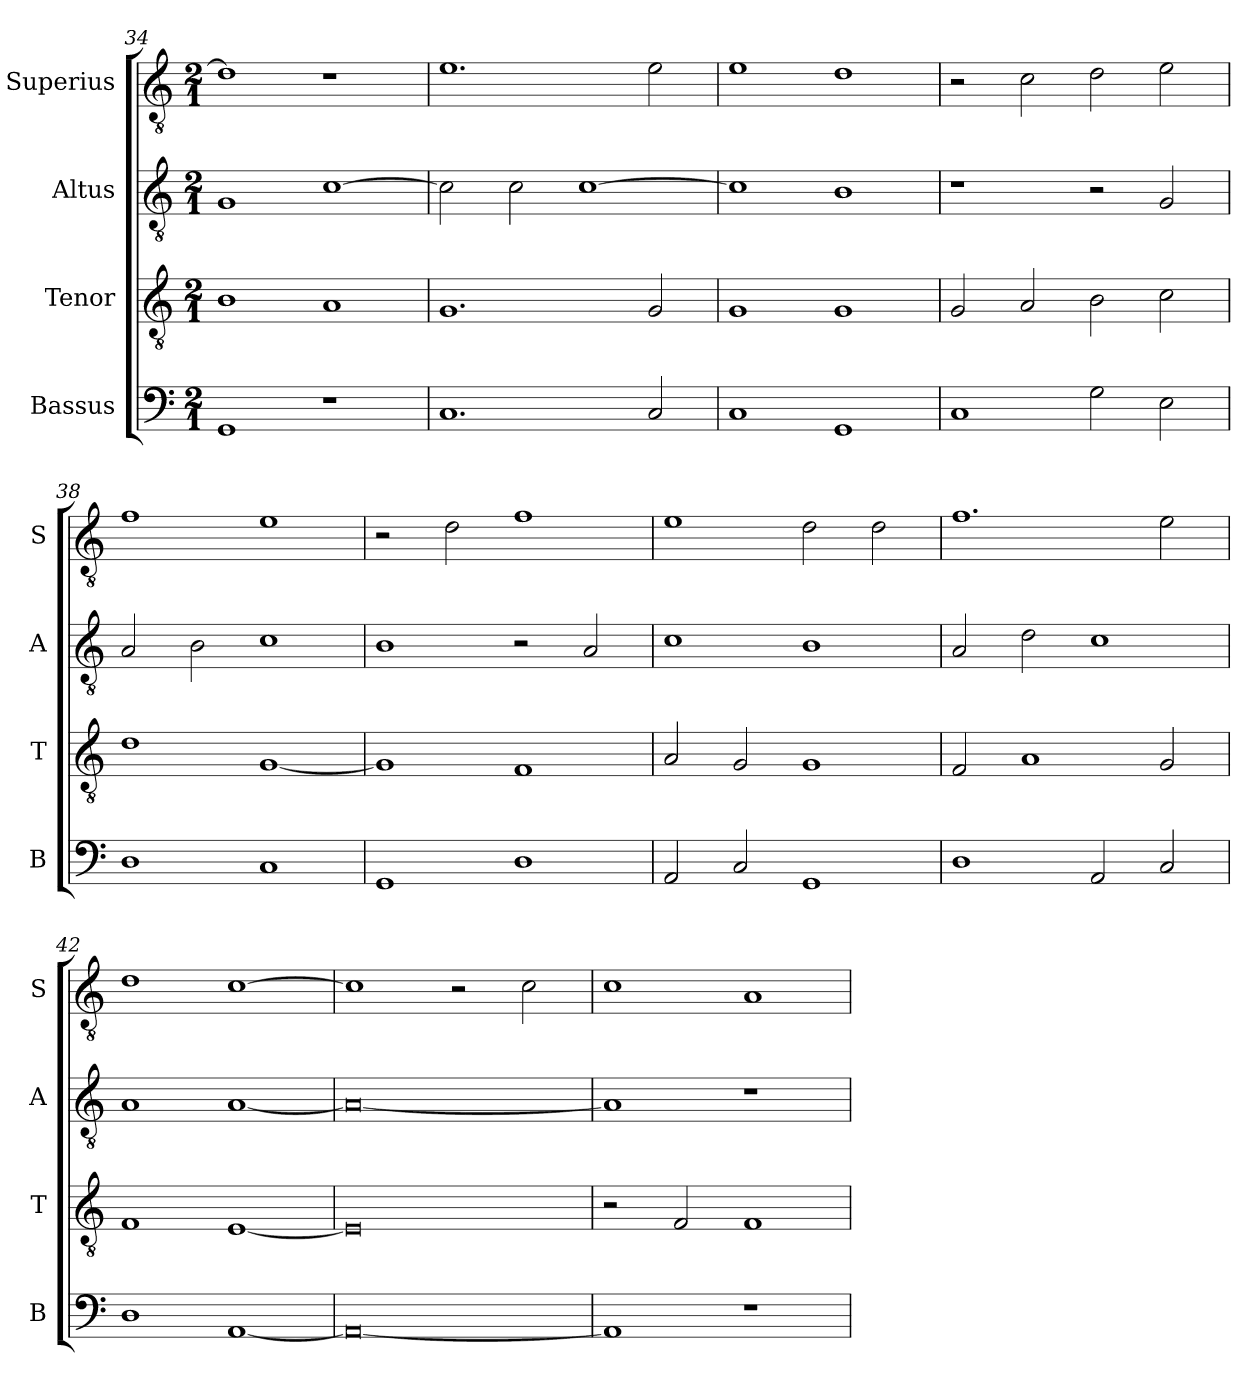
**kern	**kern	**kern	**kern
*part4	*part3	*part2	*part1
*staff4	*staff3	*staff2	*staff1
*I"Bassus	*I"Tenor	*I"Altus	*I"Superius
*I'B	*I'T	*I'A	*I'S
*clefF4	*clefGv2	*clefGv2	*clefGv2
*k[]	*k[]	*k[]	*k[]
*C:	*C:	*C:	*C:
*M2/1	*M2/1	*M2/1	*M2/1
=34	=34	=34	=34
1GG	1B	1G	1d]
1r	1A	[1c	1r
=35	=35	=35	=35
1.C	1.G	2c]	1.e
.	.	2c	.
.	.	[1c	.
2C	2G	.	2e
=36	=36	=36	=36
1C	1G	1c]	1e
1GG	1G	1B	1d
=37	=37	=37	=37
1C	2G	1r	2r
.	2A	.	2c
2G	2B	2r	2d
2E	2c	2G	2e
=38	=38	=38	=38
1D	1d	2A	1f
.	.	2B	.
1C	[1G	1c	1e
=39	=39	=39	=39
1GG	1G]	1B	2r
.	.	.	2d
1D	1F	2r	1f
.	.	2A	.
=40	=40	=40	=40
2AA	2A	1c	1e
2C	2G	.	.
1GG	1G	1B	2d
.	.	.	2d
=41	=41	=41	=41
1D	2F	2A	1.f
.	1A	2d	.
2AA	.	1c	.
2C	2G	.	2e
=42	=42	=42	=42
1D	1F	1A	1d
[1AA	[1E	[1A	[1c
=43	=43	=43	=43
0AA_	0E]	0A_	1c]
.	.	.	2r
.	.	.	2c
=44	=44	=44	=44
1AA]	2r	1A]	1c
.	2F	.	.
1r	1F	1r	1A
=	=	=	=
*-	*-	*-	*-
